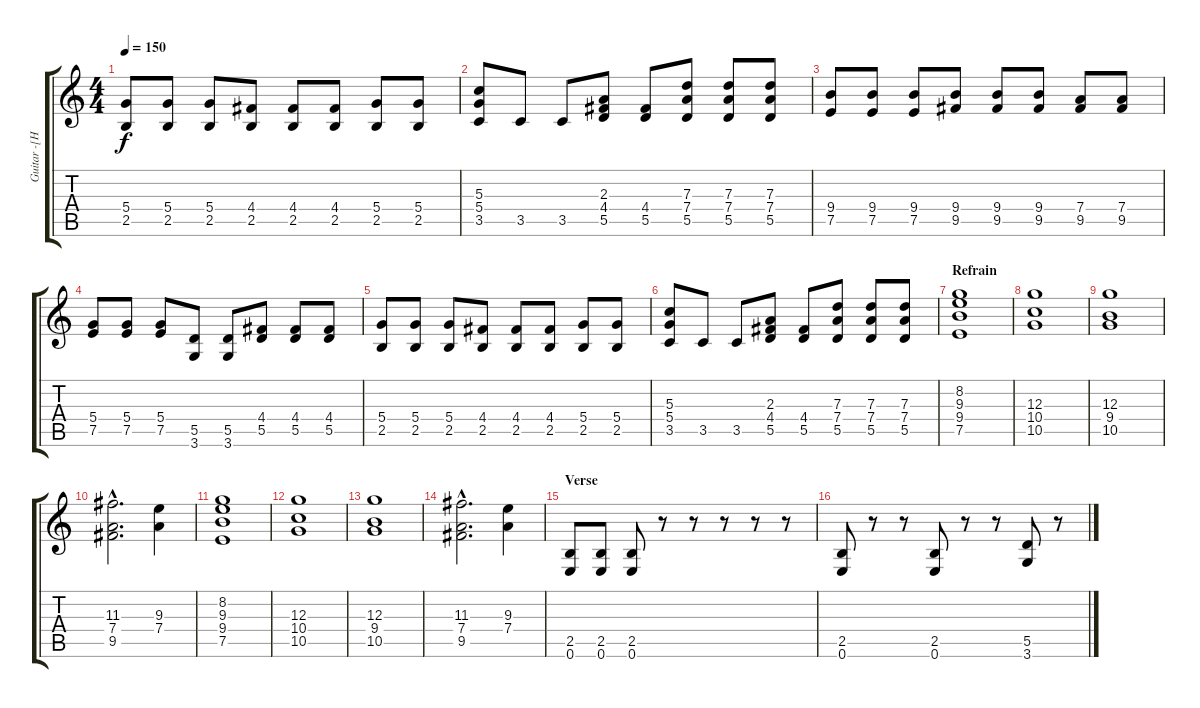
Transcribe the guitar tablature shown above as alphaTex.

\track ("Guitar -[Hochwald]-" "Guitar -[H") {instrument distortionguitar}
\staff {score tabs}
\tuning (E4 B3 G3 D3 A2 E2) {hide}
\ts (4 4)
\tempo 150
\clef g2
\ks c
(5.4 2.5).8{dy f} (5.4 2.5).8 (5.4 2.5).8 (4.4 2.5).8 (4.4 2.5).8 (4.4 2.5).8 (5.4 2.5).8 (5.4 2.5).8 |
(5.3 5.4 3.5).8 3.5.8 3.5.8 (2.3 4.4 5.5).8 (4.4 5.5).8 (7.3 7.4 5.5).8 (7.3 7.4 5.5).8 (7.3 7.4 5.5).8 |
(9.4 7.5).8 (9.4 7.5).8 (9.4 7.5).8 (9.4 9.5).8 (9.4 9.5).8 (9.4 9.5).8 (7.4 9.5).8 (7.4 9.5).8 |
(5.4 7.5).8 (5.4 7.5).8 (5.4 7.5).8 (5.5 3.6).8 (5.5 3.6).8 (4.4 5.5).8 (4.4 5.5).8 (4.4 5.5).8 |
(5.4 2.5).8 (5.4 2.5).8 (5.4 2.5).8 (4.4 2.5).8 (4.4 2.5).8 (4.4 2.5).8 (5.4 2.5).8 (5.4 2.5).8 |
(5.3 5.4 3.5).8 3.5.8 3.5.8 (2.3 4.4 5.5).8 (4.4 5.5).8 (7.3 7.4 5.5).8 (7.3 7.4 5.5).8 (7.3 7.4 5.5).8 |
\section ("" "Refrain")
(8.2 9.3 9.4 7.5).1 |
(12.3 10.4 10.5).1 |
(12.3 9.4 10.5).1 |
(11.3{hac} 7.4{hac} 9.5{hac}).2{d} (9.3 7.4).4 |
(8.2 9.3 9.4 7.5).1 |
(12.3 10.4 10.5).1 |
(12.3 9.4 10.5).1 |
(11.3{hac} 7.4{hac} 9.5{hac}).2{d} (9.3 7.4).4 |
\section ("" "Verse")
(2.5 0.6).8 (2.5 0.6).8 (2.5 0.6).8 r.8 r.8 r.8 r.8 r.8 |
(2.5 0.6).8 r.8 r.8 (2.5 0.6).8 r.8 r.8 (5.5 3.6).8 r.8
